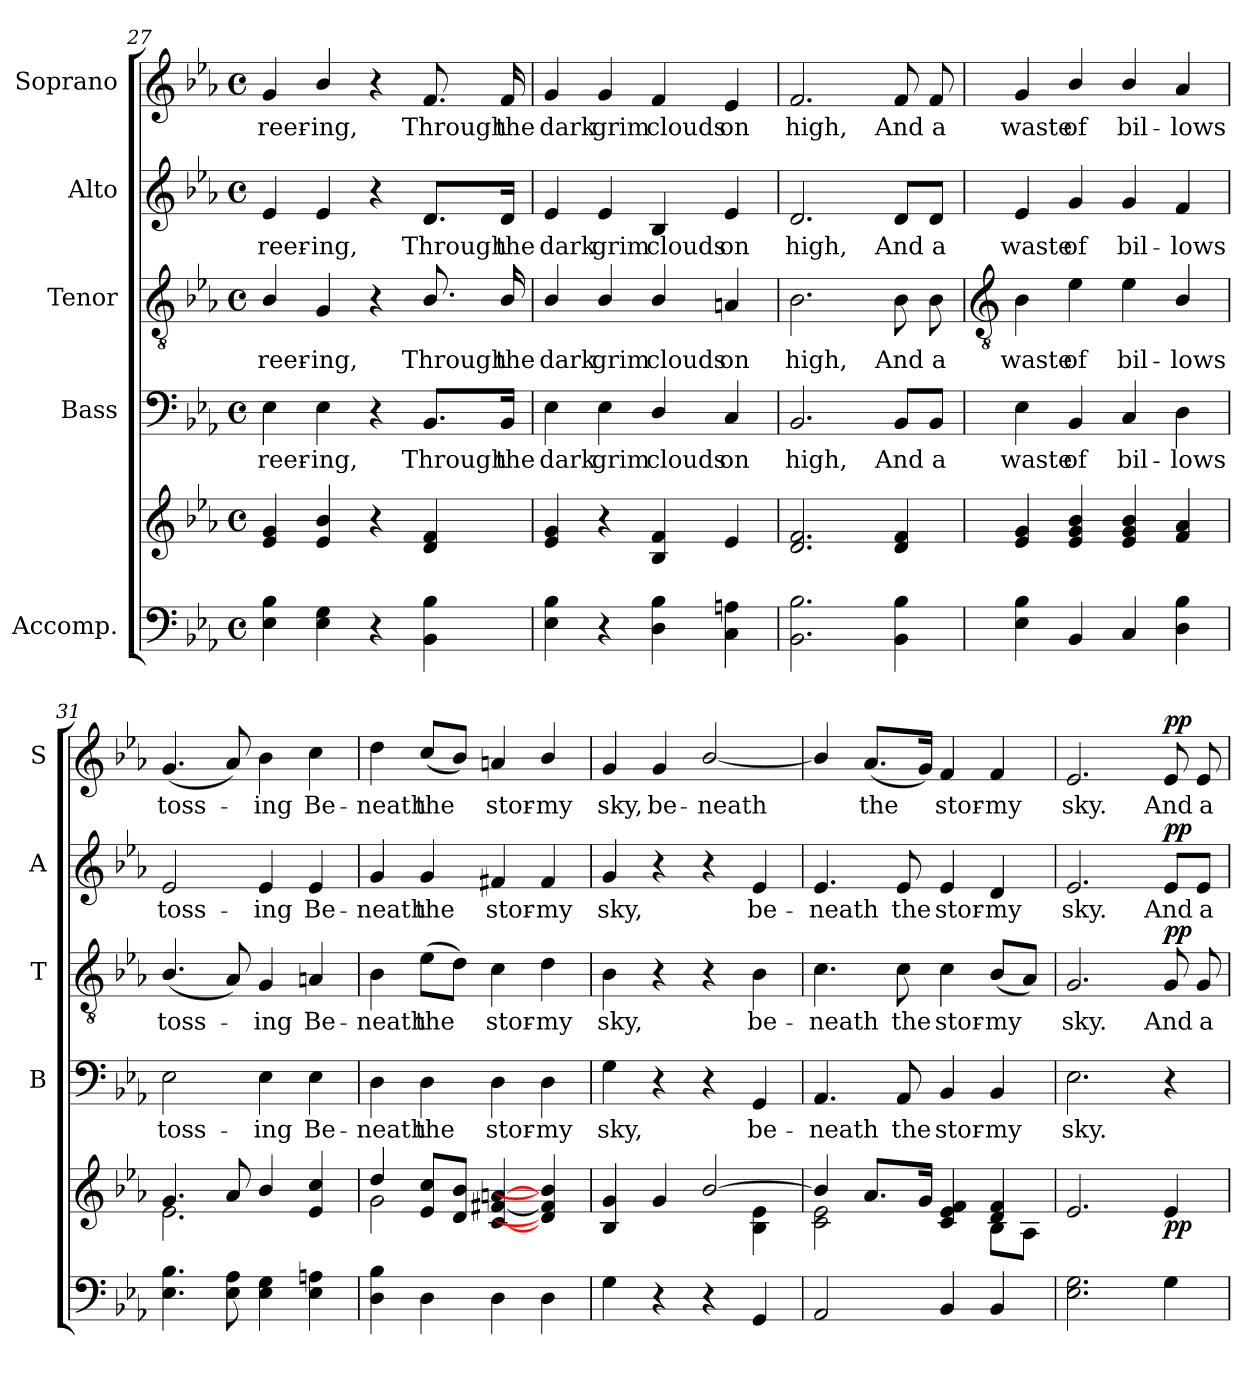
**kern	**kern	**dynam	**kern	**text	**kern	**text	**dynam	**kern	**text	**dynam	**kern	**text	**dynam
*part5	*part5	*part5	*part4	*part4	*part3	*part3	*part3	*part2	*part2	*part2	*part1	*part1	*part1
*staff6	*staff5	*staff5/6	*staff4	*staff4	*staff3	*staff3	*staff3	*staff2	*staff2	*staff2	*staff1	*staff1	*staff1
*I"Accomp.	*	*	*I"Bass	*	*I"Tenor	*	*	*I"Alto	*	*	*I"Soprano	*	*
*	*	*	*I'B	*	*I'T	*	*	*I'A	*	*	*I'S	*	*
*clefF4	*clefG2	*	*clefF4	*	*clefGv2	*	*	*clefG2	*	*	*clefG2	*	*
*k[b-e-a-]	*k[b-e-a-]	*	*k[b-e-a-]	*	*k[b-e-a-]	*	*	*k[b-e-a-]	*	*	*k[b-e-a-]	*	*
*E-:	*E-:	*	*E-:	*	*E-:	*	*	*E-:	*	*	*E-:	*	*
*M4/4	*M4/4	*	*M4/4	*	*M4/4	*	*	*M4/4	*	*	*M4/4	*	*
*met(c)	*met(c)	*	*met(c)	*	*met(c)	*	*	*met(c)	*	*	*met(c)	*	*
=27	=27	=27	=27	=27	=27	=27	=27	=27	=27	=27	=27	=27	=27
!	!	!	!	!LO:LY:b	!	!LO:LY:b	!	!	!LO:LY:b	!	!	!LO:LY:b	!
4E- 4B-	4e- 4g	.	4E-	-reer-	4B-/	-reer-	.	4e-	-reer-	.	4g	-reer-	.
!	!	!	!	!LO:LY:b	!	!LO:LY:b	!	!	!LO:LY:b	!	!	!LO:LY:b	!
4E- 4G	4e-/ 4b-/	.	4E-	-ing,	4G	-ing,	.	4e-	-ing,	.	4b-/	-ing,	.
4r	4r	.	4r	.	4r	.	.	4r	.	.	4r	.	.
!	!	!	!	!LO:LY:b	!	!LO:LY:b	!	!	!LO:LY:b	!	!	!LO:LY:b	!
4BB- 4B-	4d 4f	.	8.BB-/L	Through	8.B-/	Through	.	8.d/L	Through	.	8.f	Through	.
!	!	!	!	!LO:LY:b	!	!LO:LY:b	!	!	!LO:LY:b	!	!	!LO:LY:b	!
.	.	.	16BB-/Jk	the	16B-/	the	.	16d/Jk	the	.	16f	the	.
=28	=28	=28	=28	=28	=28	=28	=28	=28	=28	=28	=28	=28	=28
!	!	!	!	!LO:LY:b	!	!LO:LY:b	!	!	!LO:LY:b	!	!	!LO:LY:b	!
4E- 4B-	4e- 4g	.	4E-	dark	4B-/	dark	.	4e-	dark	.	4g	dark	.
!	!	!	!	!LO:LY:b	!	!LO:LY:b	!	!	!LO:LY:b	!	!	!LO:LY:b	!
4r	4r	.	4E-	grim	4B-/	grim	.	4e-	grim	.	4g	grim	.
!	!	!	!	!LO:LY:b	!	!LO:LY:b	!	!	!LO:LY:b	!	!	!LO:LY:b	!
4D\ 4B-\	4B- 4f	.	4D/	clouds	4B-/	clouds	.	4B-	clouds	.	4f	clouds	.
!	!	!	!	!LO:LY:b	!	!LO:LY:b	!	!	!LO:LY:b	!	!	!LO:LY:b	!
4C 4An	4e-	.	4C	on	4An	on	.	4e-	on	.	4e-	on	.
=29	=29	=29	=29	=29	=29	=29	=29	=29	=29	=29	=29	=29	=29
!	!	!	!	!LO:LY:b	!	!LO:LY:b	!	!	!LO:LY:b	!	!	!LO:LY:b	!
2.BB- 2.B-	2.d 2.f	.	2.BB-	high,	2.B-	high,	.	2.d	high,	.	2.f	high,	.
!	!	!	!	!LO:LY:b	!	!LO:LY:b	!	!	!LO:LY:b	!	!	!LO:LY:b	!
4BB- 4B-	4d 4f	.	8BB-/L	And	8B-	And	.	8d/L	And	.	8f	And	.
!	!	!	!	!LO:LY:b	!	!LO:LY:b	!	!	!LO:LY:b	!	!	!LO:LY:b	!
.	.	.	8BB-/J	a	8B-	a	.	8d/J	a	.	8f	a	.
!!LO:LB:g=z
=30	=30	=30	=30	=30	=30	=30	=30	=30	=30	=30	=30	=30	=30
*	*	*	*	*	*clefGv2	*	*	*	*	*	*	*	*
*	*^	*	*	*	*	*	*	*	*	*	*	*	*
!	!	!	!	!	!LO:LY:b	!	!LO:LY:b	!	!	!LO:LY:b	!	!	!LO:LY:b	!
4E- 4B-	4e-/ 4g/	1ryy	.	4E-	waste	4B-	waste	.	4e-	waste	.	4g	waste	.
!	!	!	!	!	!LO:LY:b	!	!LO:LY:b	!	!	!LO:LY:b	!	!	!LO:LY:b	!
4BB-	4e-/ 4g/ 4b-/	.	.	4BB-	of	4e-	of	.	4g	of	.	4b-/	of	.
!	!	!	!	!	!LO:LY:b	!	!LO:LY:b	!	!	!LO:LY:b	!	!	!LO:LY:b	!
4C	4e-/ 4g/ 4b-/	.	.	4C	bil-	4e-	bil-	.	4g	bil-	.	4b-/	bil-	.
!	!	!	!	!	!LO:LY:b	!	!LO:LY:b	!	!	!LO:LY:b	!	!	!LO:LY:b	!
4D 4B-	4f/ 4a-/	.	.	4D	-lows	4B-/	-lows	.	4f	-lows	.	4a-	-lows	.
=31	=31	=31	=31	=31	=31	=31	=31	=31	=31	=31	=31	=31	=31	=31
!	!	!	!	!	!LO:LY:b	!	!LO:LY:b	!	!	!LO:LY:b	!	!	!LO:LY:b	!
4.E-\ 4.B-\	4.g/	2.e-\	.	2E-	toss-	(<4.B-/	toss-	.	2e-	toss-	.	(<4.g	toss-	.
8E- 8A-	8a-/	.	.	.	.	8A-)	.	.	.	.	.	8a-)	.	.
!	!	!	!	!	!LO:LY:b	!	!LO:LY:b	!	!	!LO:LY:b	!	!	!LO:LY:b	!
4E- 4G	4b-/	.	.	4E-	-ing	4G	ing	.	4e-	-ing	.	4b-	ing	.
!	!	!	!	!	!LO:LY:b	!	!LO:LY:b	!	!	!LO:LY:b	!	!	!LO:LY:b	!
4E- 4An	4e-/ 4cc/	4ryy	.	4E-	Be-	4An	Be-	.	4e-	Be-	.	4cc	Be-	.
=32	=32	=32	=32	=32	=32	=32	=32	=32	=32	=32	=32	=32	=32	=32
!	!	!	!	!	!LO:LY:b	!	!LO:LY:b	!	!	!LO:LY:b	!	!	!LO:LY:b	!
4D\ 4B-\	4dd/	2g\	.	4D	-neath	4B-	-neath	.	4g	-neath	.	4dd	-neath	.
!	!	!	!	!	!LO:LY:b	!	!LO:LY:b	!	!	!LO:LY:b	!	!	!LO:LY:b	!
4D\	8e-/ 8cc/L	.	.	4D	the	(>8e-L	the	.	4g	the	.	(>8ccL	the	.
.	8d/ 8b-/J	.	.	.	.	8dJ)	.	.	.	.	.	8b-/J)	.	.
!	!	!	!	!	!LO:LY:b	!	!LO:LY:b	!	!	!LO:LY:b	!	!	!LO:LY:b	!
4D	[4c/ [4f#X/ [4an/	2ryy	.	4D	stor-	4c	stor-	.	4f#X	stor-	.	4an	stor-	.
!	!	!	!	!	!LO:LY:b	!	!LO:LY:b	!	!	!LO:LY:b	!	!	!LO:LY:b	!
4D	4d/] 4f#/] 4b-/]	.	.	4D	-my	4d	-my	.	4f#	-my	.	4b-/	-my	.
=33	=33	=33	=33	=33	=33	=33	=33	=33	=33	=33	=33	=33	=33	=33
!	!	!	!	!	!LO:LY:b	!	!LO:LY:b	!	!	!LO:LY:b	!	!	!LO:LY:b	!
4G	4B-/ 4g/	2.ryy	.	4G	sky,	4B-	sky,	.	4g	sky,	.	4g	sky,	.
!	!	!	!	!	!	!	!	!	!	!	!	!	!LO:LY:b	!
4r	4g/	.	.	4r	.	4r	.	.	4r	.	.	4g	be-	.
!	!	!	!	!	!	!	!	!	!	!	!	!	!LO:LY:b	!
4r	[2b-/	.	.	4r	.	4r	.	.	4r	.	.	[2b-/	-neath	.
!	!	!	!	!	!LO:LY:b	!	!LO:LY:b	!	!	!LO:LY:b	!	!	!	!
4GG/	.	4B-\ 4e-\	.	4GG	be-	4B-	be-	.	4e-	be-	.	.	.	.
=34	=34	=34	=34	=34	=34	=34	=34	=34	=34	=34	=34	=34	=34	=34
!	!	!	!	!	!LO:LY:b	!	!LO:LY:b	!	!	!LO:LY:b	!	!	!	!
2AA-	4b-/]	2c\ 2e-\	.	4.AA-	-neath	4.c	-neath	.	4.e-	-neath	.	4b-/]	.	.
!	!	!	!	!	!	!	!	!	!	!	!	!	!LO:LY:b	!
.	8.a-/L	.	.	.	.	.	.	.	.	.	.	(<8.a-L	the	.
!	!	!	!	!	!LO:LY:b	!	!LO:LY:b	!	!	!LO:LY:b	!	!	!	!
.	.	.	.	8AA-	the	8c	the	.	8e-	the	.	.	.	.
.	16g/J	.	.	.	.	.	.	.	.	.	.	16gJ)	.	.
!	!	!	!	!	!LO:LY:b	!	!LO:LY:b	!	!	!LO:LY:b	!	!	!LO:LY:b	!
4BB-/	4c/ 4e-/ 4f/	4ryy	.	4BB-	stor-	4c	stor-	.	4e-	stor-	.	4f	stor-	.
!	!	!	!	!	!LO:LY:b	!	!LO:LY:b	!	!	!LO:LY:b	!	!	!LO:LY:b	!
4BB-	4d/ 4f/	8B-\L	.	4BB-	-my	(<8B-L	-my	.	4d	-my	.	4f	-my	.
.	.	8A-\J	.	.	.	8A-J)	.	.	.	.	.	.	.	.
=35	=35	=35	=35	=35	=35	=35	=35	=35	=35	=35	=35	=35	=35	=35
!	!	!	!	!	!LO:LY:b	!	!LO:LY:b	!	!	!LO:LY:b	!	!	!LO:LY:b	!
2.E- 2.G	2.e-/	1ryy	.	2.E-	sky.	2.G	sky.	.	2.e-	sky.	.	2.e-	sky.	.
!	!	!	!LO:DY:b	!	!	!	!LO:LY:b	!LO:DY:b	!	!LO:LY:b	!LO:DY:b	!	!LO:LY:b	!LO:DY:b
4G\	4e-/	.	pp	4r	.	8G	And	pp	8e-/L	And	pp	8e-	And	pp
!	!	!	!	!	!	!	!LO:LY:b	!	!	!LO:LY:b	!	!	!LO:LY:b	!
.	.	.	.	.	.	8G	a	.	8e-/J	a	.	8e-	a	.
*	*v	*v	*	*	*	*	*	*	*	*	*	*	*	*
=	=	=	=	=	=	=	=	=	=	=	=	=	=
*-	*-	*-	*-	*-	*-	*-	*-	*-	*-	*-	*-	*-	*-
